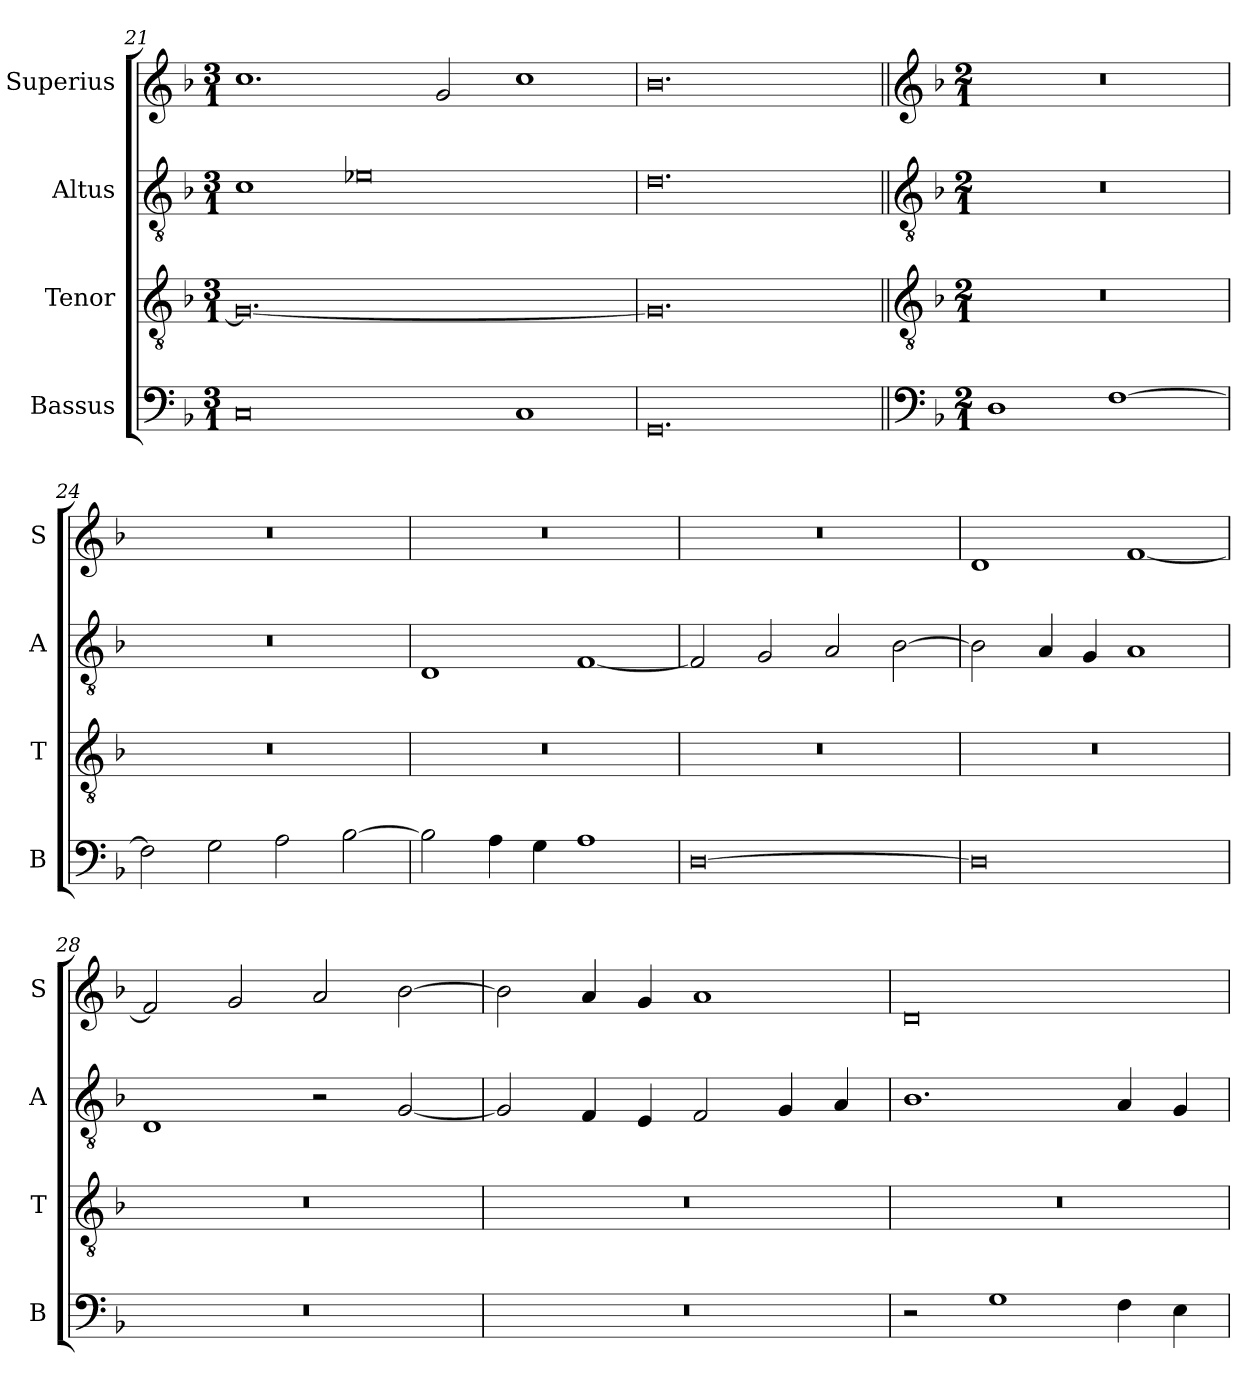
**kern	**kern	**kern	**kern
*part4	*part3	*part2	*part1
*staff4	*staff3	*staff2	*staff1
*I"Bassus	*I"Tenor	*I"Altus	*I"Superius
*I'B	*I'T	*I'A	*I'S
*clefF4	*clefGv2	*clefGv2	*clefG2
*k[b-]	*k[b-]	*k[b-]	*k[b-]
*M3/1	*M3/1	*M3/1	*M3/1
=21	=21	=21	=21
0C	0.G_	1c	1.cc
.	.	0e-X	.
.	.	.	2g/
1C	.	.	1cc
=22	=22	=22	=22
0.GG	0.G]	0.d	0.b-
!!LO:LB:g=z
=23||	=23||	=23||	=23||
*clefF4	*clefGv2	*clefGv2	*clefG2
*k[b-]	*k[b-]	*k[b-]	*k[b-]
*M2/1	*M2/1	*M2/1	*M2/1
1D	0r	0r	0r
[1F	.	.	.
=24	=24	=24	=24
2F\]	0r	0r	0r
2G\	.	.	.
2A\	.	.	.
[2B-\	.	.	.
=25	=25	=25	=25
2B-\]	0r	1D	0r
4A\	.	.	.
4G\	.	.	.
1A	.	[1F	.
=26	=26	=26	=26
[0D	0r	2F/]	0r
.	.	2G/	.
.	.	2A/	.
.	.	[2B-\	.
=27	=27	=27	=27
0D]	0r	2B-\]	1d
.	.	4A/	.
.	.	4G/	.
.	.	1A	[1f
=28	=28	=28	=28
0r	0r	1D	2f/]
.	.	.	2g/
.	.	2r	2a/
.	.	[2G/	[2b-\
=29	=29	=29	=29
0r	0r	2G/]	2b-\]
.	.	4F/	4a/
.	.	4E/	4g/
.	.	2F/	1a
.	.	4G/	.
.	.	4A/	.
=30	=30	=30	=30
2r	0r	1.B-	0d
1G	.	.	.
4F\	.	4A/	.
4E\	.	4G/	.
=	=	=	=
*-	*-	*-	*-
